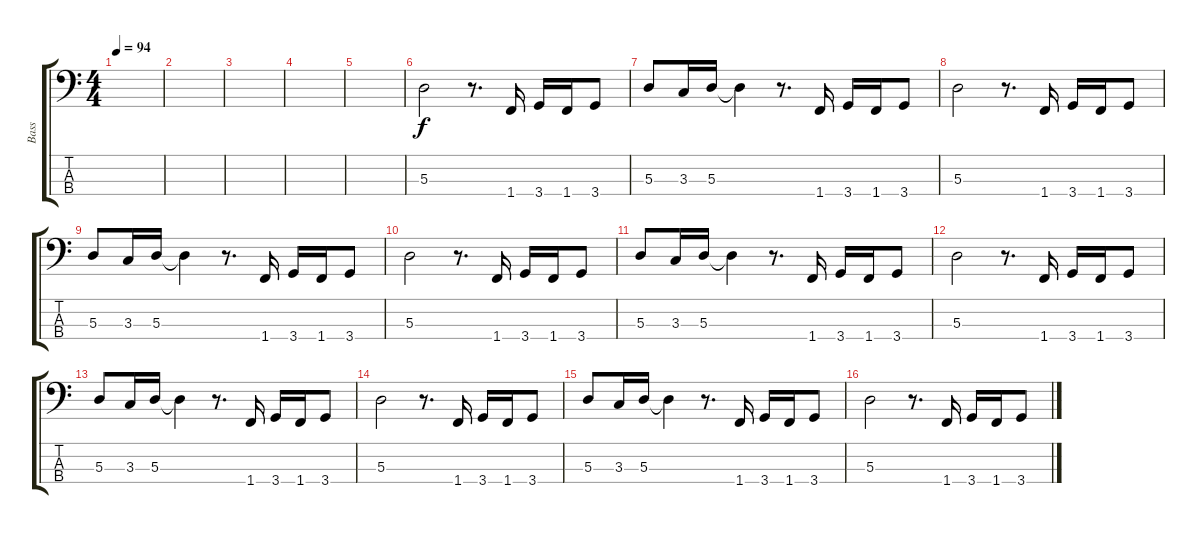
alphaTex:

\track ("Bass" "Bass") {instrument electricbassfinger}
\staff {score tabs}
\tuning (G2 D2 A1 E1) {hide}
\ts (4 4)
\tempo 94
\clef f4
\ks c
|
|
|
|
|
5.3.2 r.8{d} 1.4.16 3.4.16 1.4.16 3.4.8 |
5.3.8 3.3.16 5.3.16 5.3{t}.4 r.8{d} 1.4.16 3.4.16 1.4.16 3.4.8 |
5.3.2 r.8{d} 1.4.16 3.4.16 1.4.16 3.4.8 |
5.3.8 3.3.16 5.3.16 5.3{t}.4 r.8{d} 1.4.16 3.4.16 1.4.16 3.4.8 |
5.3.2 r.8{d} 1.4.16 3.4.16 1.4.16 3.4.8 |
5.3.8 3.3.16 5.3.16 5.3{t}.4 r.8{d} 1.4.16 3.4.16 1.4.16 3.4.8 |
5.3.2 r.8{d} 1.4.16 3.4.16 1.4.16 3.4.8 |
5.3.8 3.3.16 5.3.16 5.3{t}.4 r.8{d} 1.4.16 3.4.16 1.4.16 3.4.8 |
5.3.2 r.8{d} 1.4.16 3.4.16 1.4.16 3.4.8 |
5.3.8 3.3.16 5.3.16 5.3{t}.4 r.8{d} 1.4.16 3.4.16 1.4.16 3.4.8 |
5.3.2 r.8{d} 1.4.16 3.4.16 1.4.16 3.4.8
